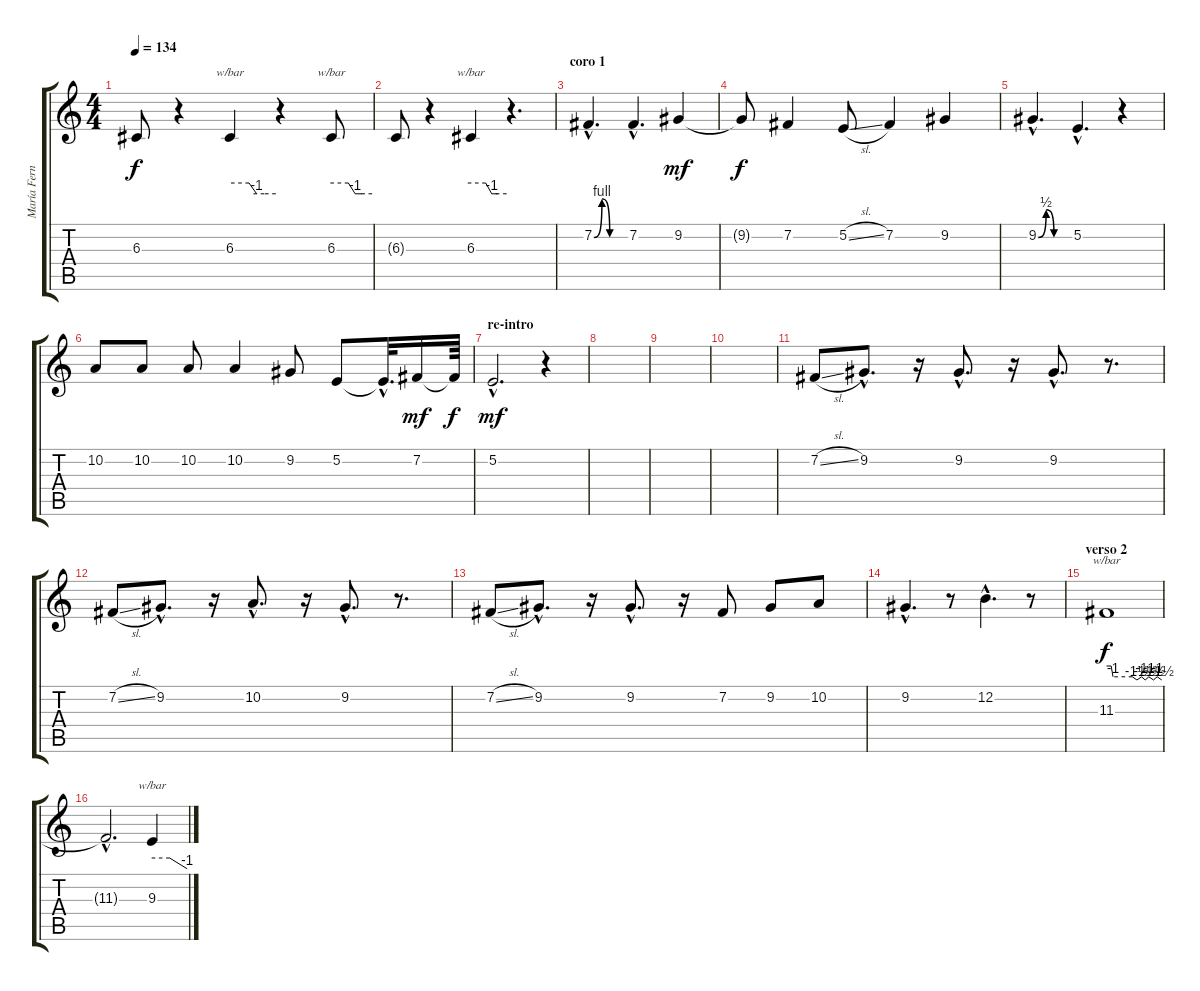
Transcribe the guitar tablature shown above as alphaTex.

\track ("María Fernanda (voz)" "María Fern") {instrument lead3calliope}
\staff {score tabs}
\tuning (E4 B3 G3 D3 A2 E2) {hide}
\ts (4 4)
\tempo 134
\clef g2
\ks c
6.3{t}.8{dy f} r.4 6.3.4{tbe (custom default 0 0 25 0 35 -4 45 -4 60 -4)} r.4 6.3.8{tbe (custom default 0 0 25 0 35 -4 45 -4 60 -4)} |
6.3{t}.8 r.4 6.3.4{tbe (custom default 0 0 25 0 35 -4 45 -4 60 -4)} r.4{d} |
\section ("" "coro 1")
7.2{be (custom 0 0 15 4 30 0 45 0 60 0) hac}.4{d} 7.2{hac}.4{d} 9.2.4{dy mf} |
9.2{t}.8{dy f} 7.2.4 5.2{sl}.8 7.2.4 9.2.4 |
9.2{be (custom 0 0 15 2 30 0 45 0 60 0) hac}.4{d} 5.2{hac}.4{d} r.4 |
10.2.8 10.2.8 10.2.8 10.2.4 9.2.8 5.2.8 5.2{hac t}.32{d} 7.2.16{dy mf} 7.2{t}.64{dy f} |
\section ("" "re-intro")
5.2{hac}.2{d dy mf} r.4 |
|
|
|
7.2{sl}.8 9.2{hac}.8{d} r.16 9.2{hac}.8{d} r.16 9.2{hac}.8{d} r.8{d} |
7.2{sl}.8 9.2{hac}.8{d} r.16 10.2{hac}.8{d} r.16 9.2{hac}.8{d} r.8{d} |
7.2{sl}.8 9.2{hac}.8{d} r.16 9.2{hac}.8{d} r.16 7.2.8 9.2.8 10.2.8 |
9.2{hac}.4{d} r.8 12.2{hac}.4{d} r.8 |
\section ("" "verso 2")
11.3.1{tbe (custom default 0 0 5 0 7 -4 28 -4 33 -6 38 -4 42 -6 46 -4 51 -6 55 -4 60 -6) dy f} |
11.3{hac t}.2{d} 9.3.4{tbe (custom default 0 0 30 0 60 -4)}
